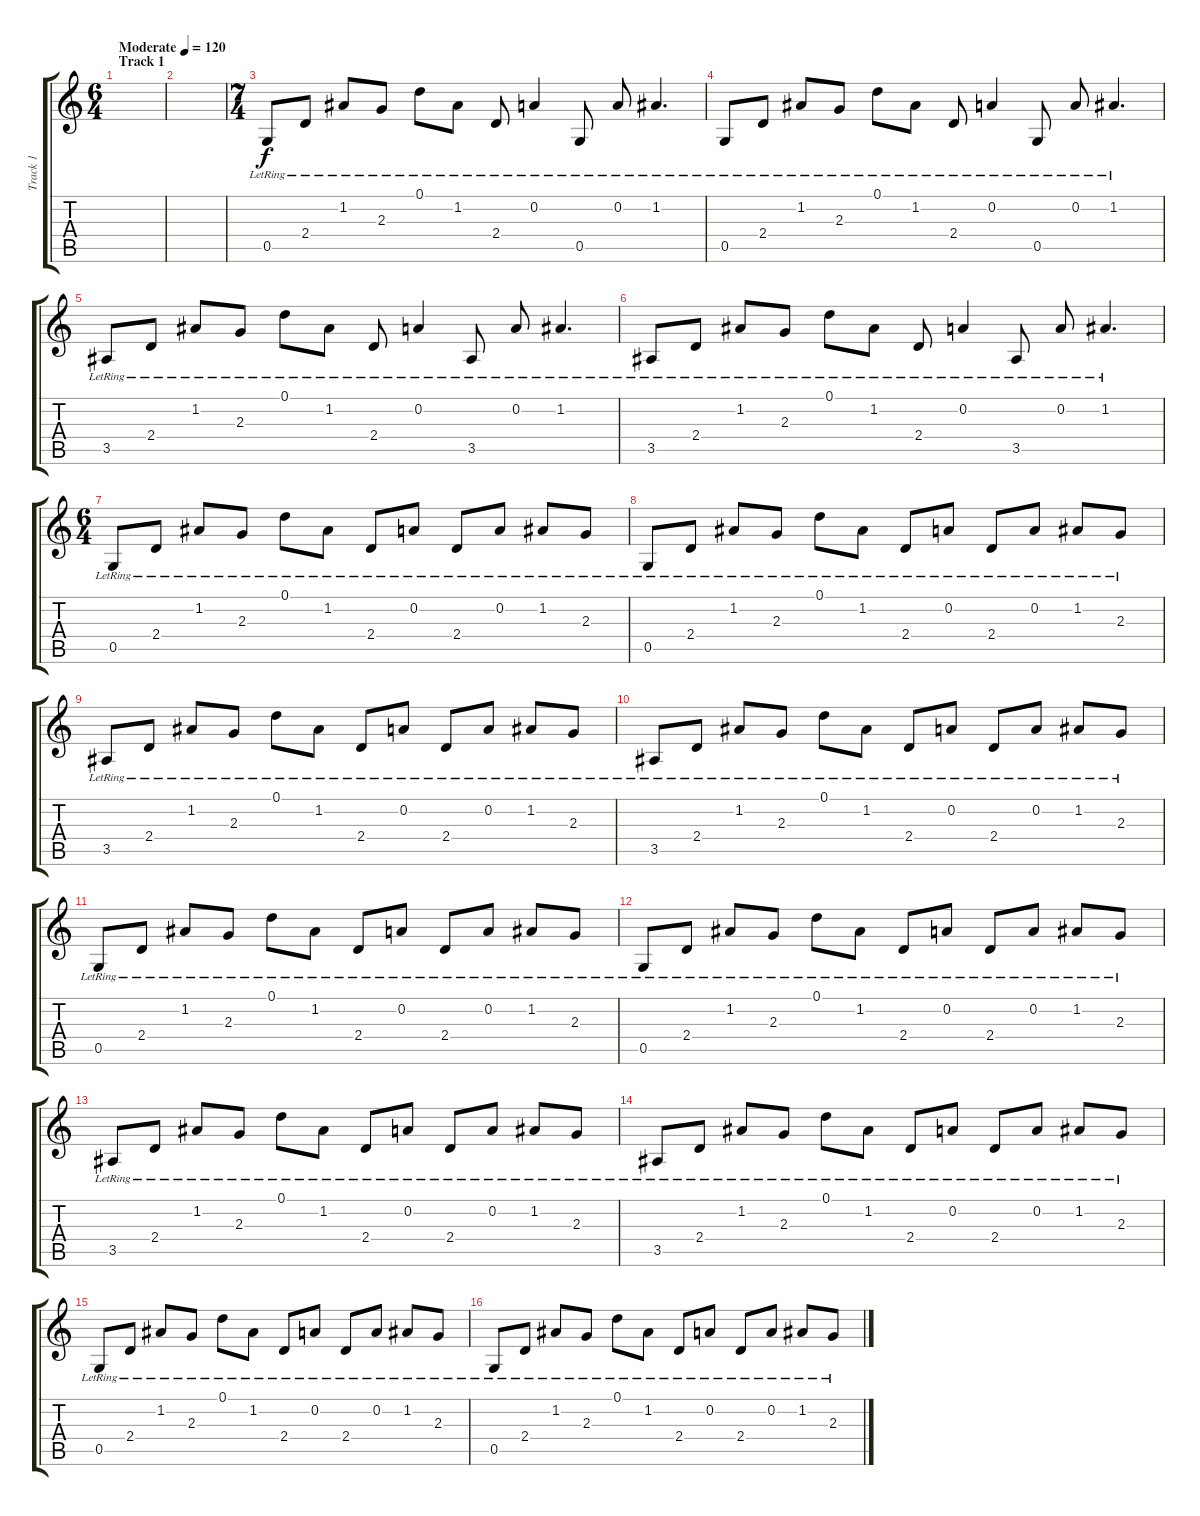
\track ("Track 1" "Track 1") {instrument electricguitarjazz}
\staff {score tabs}
\tuning (D4 A3 F3 C3 G2 C2) {hide}
\ts (6 4)
\section ("" "Track 1")
\tempo (120 "Moderate")
\clef g2
\ks c
|
|
\ts (7 4)
0.5{lr}.8 2.4{lr}.8 1.2{lr}.8 2.3{lr}.8 0.1{lr}.8 1.2{lr}.8 2.4{lr}.8 0.2{lr}.4 0.5{lr}.8 0.2{lr}.8 1.2{lr}.4{d} |
0.5{lr}.8 2.4{lr}.8 1.2{lr}.8 2.3{lr}.8 0.1{lr}.8 1.2{lr}.8 2.4{lr}.8 0.2{lr}.4 0.5{lr}.8 0.2{lr}.8 1.2{lr}.4{d} |
3.5{lr}.8 2.4{lr}.8 1.2{lr}.8 2.3{lr}.8 0.1{lr}.8 1.2{lr}.8 2.4{lr}.8 0.2{lr}.4 3.5{lr}.8 0.2{lr}.8 1.2{lr}.4{d} |
3.5{lr}.8 2.4{lr}.8 1.2{lr}.8 2.3{lr}.8 0.1{lr}.8 1.2{lr}.8 2.4{lr}.8 0.2{lr}.4 3.5{lr}.8 0.2{lr}.8 1.2{lr}.4{d} |
\ts (6 4)
0.5{lr}.8 2.4{lr}.8 1.2{lr}.8 2.3{lr}.8 0.1{lr}.8 1.2{lr}.8 2.4{lr}.8 0.2{lr}.8 2.4{lr}.8 0.2{lr}.8 1.2{lr}.8 2.3{lr}.8 |
0.5{lr}.8 2.4{lr}.8 1.2{lr}.8 2.3{lr}.8 0.1{lr}.8 1.2{lr}.8 2.4{lr}.8 0.2{lr}.8 2.4{lr}.8 0.2{lr}.8 1.2{lr}.8 2.3{lr}.8 |
3.5{lr}.8 2.4{lr}.8 1.2{lr}.8 2.3{lr}.8 0.1{lr}.8 1.2{lr}.8 2.4{lr}.8 0.2{lr}.8 2.4{lr}.8 0.2{lr}.8 1.2{lr}.8 2.3{lr}.8 |
3.5{lr}.8 2.4{lr}.8 1.2{lr}.8 2.3{lr}.8 0.1{lr}.8 1.2{lr}.8 2.4{lr}.8 0.2{lr}.8 2.4{lr}.8 0.2{lr}.8 1.2{lr}.8 2.3{lr}.8 |
0.5{lr}.8 2.4{lr}.8 1.2{lr}.8 2.3{lr}.8 0.1{lr}.8 1.2{lr}.8 2.4{lr}.8 0.2{lr}.8 2.4{lr}.8 0.2{lr}.8 1.2{lr}.8 2.3{lr}.8 |
0.5{lr}.8 2.4{lr}.8 1.2{lr}.8 2.3{lr}.8 0.1{lr}.8 1.2{lr}.8 2.4{lr}.8 0.2{lr}.8 2.4{lr}.8 0.2{lr}.8 1.2{lr}.8 2.3{lr}.8 |
3.5{lr}.8 2.4{lr}.8 1.2{lr}.8 2.3{lr}.8 0.1{lr}.8 1.2{lr}.8 2.4{lr}.8 0.2{lr}.8 2.4{lr}.8 0.2{lr}.8 1.2{lr}.8 2.3{lr}.8 |
3.5{lr}.8 2.4{lr}.8 1.2{lr}.8 2.3{lr}.8 0.1{lr}.8 1.2{lr}.8 2.4{lr}.8 0.2{lr}.8 2.4{lr}.8 0.2{lr}.8 1.2{lr}.8 2.3{lr}.8 |
0.5{lr}.8 2.4{lr}.8 1.2{lr}.8 2.3{lr}.8 0.1{lr}.8 1.2{lr}.8 2.4{lr}.8 0.2{lr}.8 2.4{lr}.8 0.2{lr}.8 1.2{lr}.8 2.3{lr}.8 |
0.5{lr}.8 2.4{lr}.8 1.2{lr}.8 2.3{lr}.8 0.1{lr}.8 1.2{lr}.8 2.4{lr}.8 0.2{lr}.8 2.4{lr}.8 0.2{lr}.8 1.2{lr}.8 2.3{lr}.8
